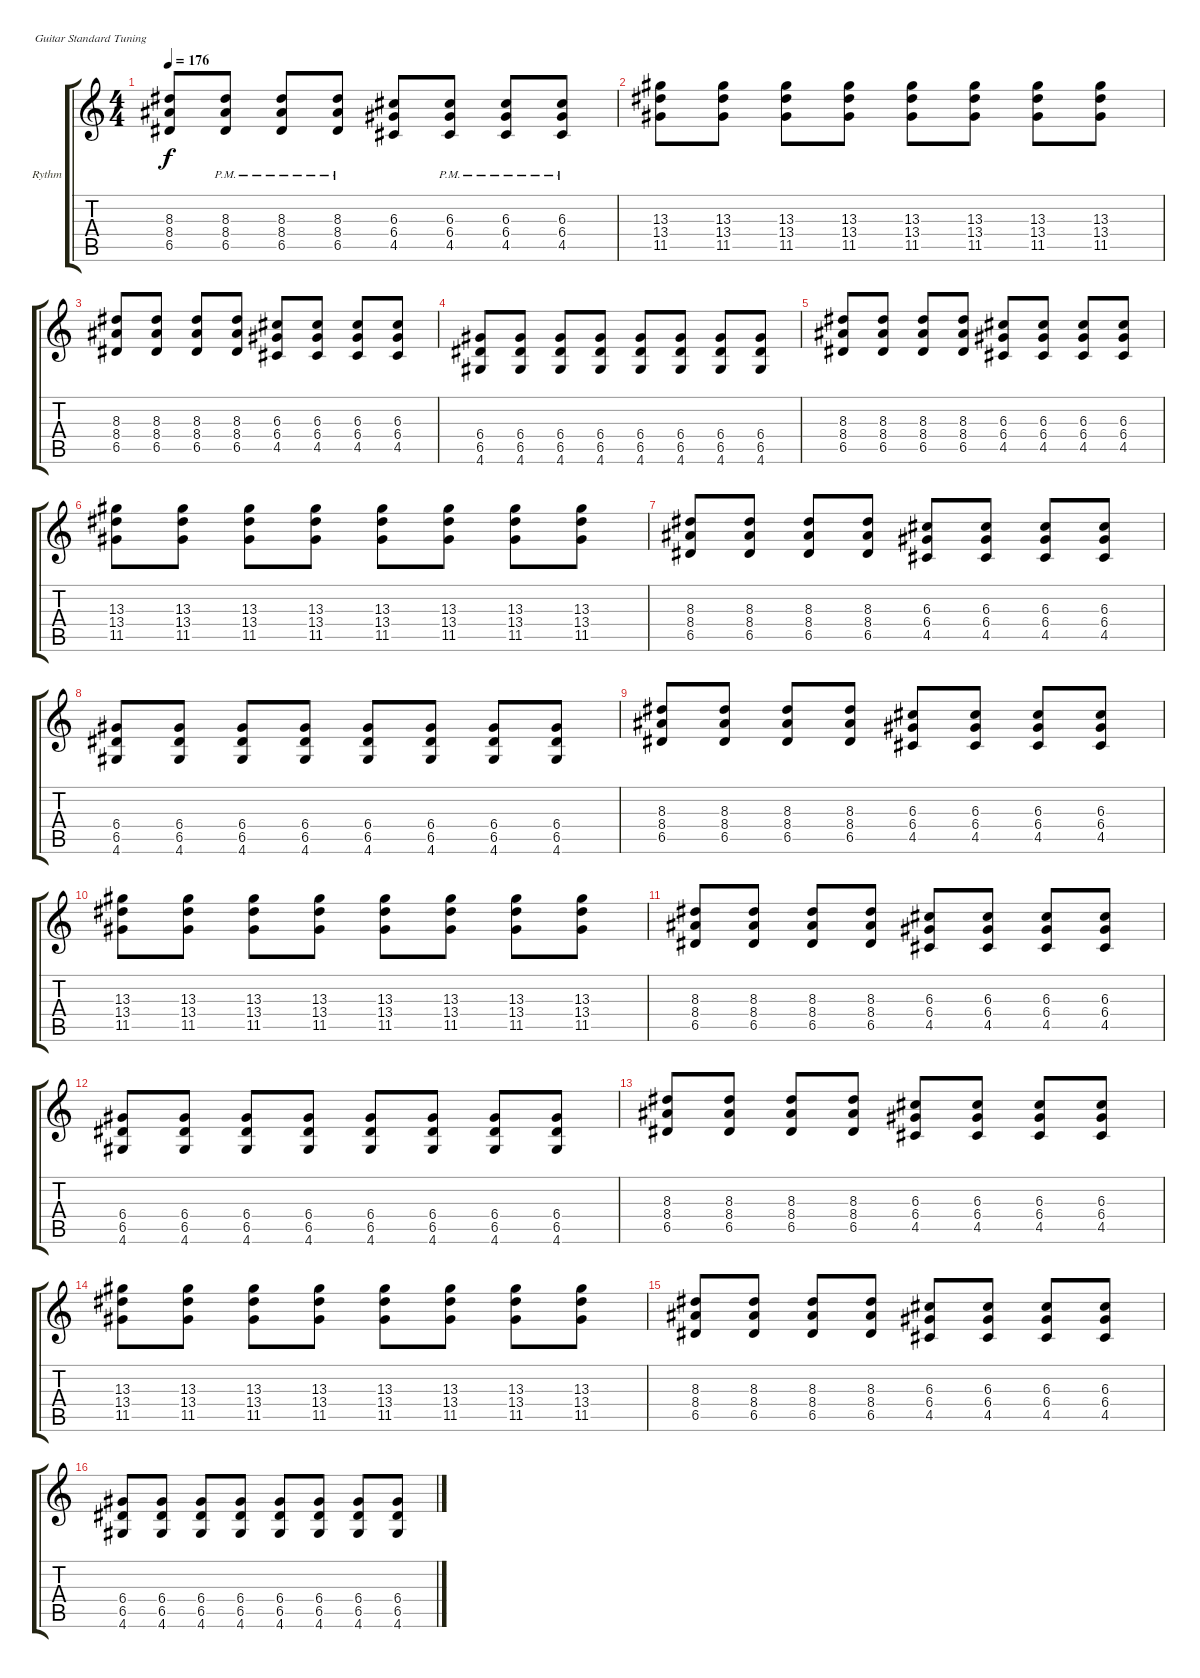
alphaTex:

\defaultSystemsLayout 4
\bracketExtendMode groupsimilarinstruments
\firstSystemTrackNameOrientation horizontal
\otherSystemsTrackNameOrientation horizontal
\track ("Rythm" "Rythm") {instrument distortionguitar}
\staff {score tabs}
\tuning (E4 B3 G3 D3 A2 E2)
\ts (4 4)
\tempo 176
\clef g2
\ks c
(6.5 8.4 8.3).8{dy f} (6.5{pm} 8.4{pm} 8.3{pm}).8 (6.5{pm} 8.4{pm} 8.3{pm}).8 (6.5{pm} 8.4{pm} 8.3{pm}).8 (4.5 6.4 6.3).8 (4.5{pm} 6.4{pm} 6.3{pm}).8 (4.5{pm} 6.4{pm} 6.3{pm}).8 (4.5{pm} 6.4{pm} 6.3{pm}).8 |
(11.5 13.4 13.3).8 (11.5 13.4 13.3).8 (11.5 13.4 13.3).8 (11.5 13.4 13.3).8 (11.5 13.4 13.3).8 (11.5 13.4 13.3).8 (11.5 13.4 13.3).8 (11.5 13.4 13.3).8 |
(6.5 8.4 8.3).8 (6.5 8.4 8.3).8 (6.5 8.4 8.3).8 (6.5 8.4 8.3).8 (4.5 6.4 6.3).8 (4.5 6.4 6.3).8 (4.5 6.4 6.3).8 (4.5 6.4 6.3).8 |
(4.6 6.5 6.4).8 (4.6 6.5 6.4).8 (4.6 6.5 6.4).8 (4.6 6.5 6.4).8 (4.6 6.5 6.4).8 (4.6 6.5 6.4).8 (4.6 6.5 6.4).8 (4.6 6.5 6.4).8 |
(6.5 8.4 8.3).8 (6.5 8.4 8.3).8 (6.5 8.4 8.3).8 (6.5 8.4 8.3).8 (4.5 6.4 6.3).8 (4.5 6.4 6.3).8 (4.5 6.4 6.3).8 (4.5 6.4 6.3).8 |
(11.5 13.4 13.3).8 (11.5 13.4 13.3).8 (11.5 13.4 13.3).8 (11.5 13.4 13.3).8 (11.5 13.4 13.3).8 (11.5 13.4 13.3).8 (11.5 13.4 13.3).8 (11.5 13.4 13.3).8 |
(6.5 8.4 8.3).8 (6.5 8.4 8.3).8 (6.5 8.4 8.3).8 (6.5 8.4 8.3).8 (4.5 6.4 6.3).8 (4.5 6.4 6.3).8 (4.5 6.4 6.3).8 (4.5 6.4 6.3).8 |
(4.6 6.5 6.4).8 (4.6 6.5 6.4).8 (4.6 6.5 6.4).8 (4.6 6.5 6.4).8 (4.6 6.5 6.4).8 (4.6 6.5 6.4).8 (4.6 6.5 6.4).8 (4.6 6.5 6.4).8 |
(6.5 8.4 8.3).8 (6.5 8.4 8.3).8 (6.5 8.4 8.3).8 (6.5 8.4 8.3).8 (4.5 6.4 6.3).8 (4.5 6.4 6.3).8 (4.5 6.4 6.3).8 (4.5 6.4 6.3).8 |
(11.5 13.4 13.3).8 (11.5 13.4 13.3).8 (11.5 13.4 13.3).8 (11.5 13.4 13.3).8 (11.5 13.4 13.3).8 (11.5 13.4 13.3).8 (11.5 13.4 13.3).8 (11.5 13.4 13.3).8 |
(6.5 8.4 8.3).8 (6.5 8.4 8.3).8 (6.5 8.4 8.3).8 (6.5 8.4 8.3).8 (4.5 6.4 6.3).8 (4.5 6.4 6.3).8 (4.5 6.4 6.3).8 (4.5 6.4 6.3).8 |
(4.6 6.5 6.4).8 (4.6 6.5 6.4).8 (4.6 6.5 6.4).8 (4.6 6.5 6.4).8 (4.6 6.5 6.4).8 (4.6 6.5 6.4).8 (4.6 6.5 6.4).8 (4.6 6.5 6.4).8 |
(6.5 8.4 8.3).8 (6.5 8.4 8.3).8 (6.5 8.4 8.3).8 (6.5 8.4 8.3).8 (4.5 6.4 6.3).8 (4.5 6.4 6.3).8 (4.5 6.4 6.3).8 (4.5 6.4 6.3).8 |
(11.5 13.4 13.3).8 (11.5 13.4 13.3).8 (11.5 13.4 13.3).8 (11.5 13.4 13.3).8 (11.5 13.4 13.3).8 (11.5 13.4 13.3).8 (11.5 13.4 13.3).8 (11.5 13.4 13.3).8 |
(6.5 8.4 8.3).8 (6.5 8.4 8.3).8 (6.5 8.4 8.3).8 (6.5 8.4 8.3).8 (4.5 6.4 6.3).8 (4.5 6.4 6.3).8 (4.5 6.4 6.3).8 (4.5 6.4 6.3).8 |
(4.6 6.5 6.4).8 (4.6 6.5 6.4).8 (4.6 6.5 6.4).8 (4.6 6.5 6.4).8 (4.6 6.5 6.4).8 (4.6 6.5 6.4).8 (4.6 6.5 6.4).8 (4.6 6.5 6.4).8
